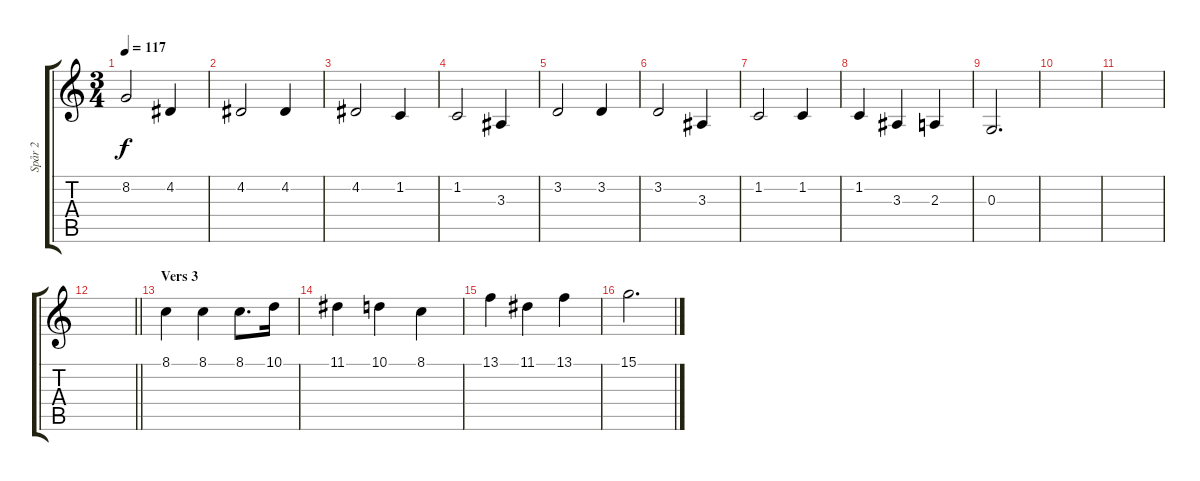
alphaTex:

\track ("Spår 2" "Spår 2") {instrument acousticgrandpiano}
\staff {score tabs}
\tuning (E4 B3 G3 D3 A2 E2) {hide}
\ts (3 4)
\tempo 117
\clef g2
\ks c
8.2.2{dy f} 4.2.4 |
4.2.2 4.2.4 |
4.2.2 1.2.4 |
1.2.2 3.3.4 |
3.2.2 3.2.4 |
3.2.2 3.3.4 |
1.2.2 1.2.4 |
1.2.4 3.3.4 2.3.4 |
0.3.2{d} |
|
|
\barLineRight lightlight
|
\section ("" "Vers 3")
8.1.4 8.1.4 8.1.8{d} 10.1.16 |
11.1.4 10.1.4 8.1.4 |
13.1.4 11.1.4 13.1.4 |
15.1.2{d}
